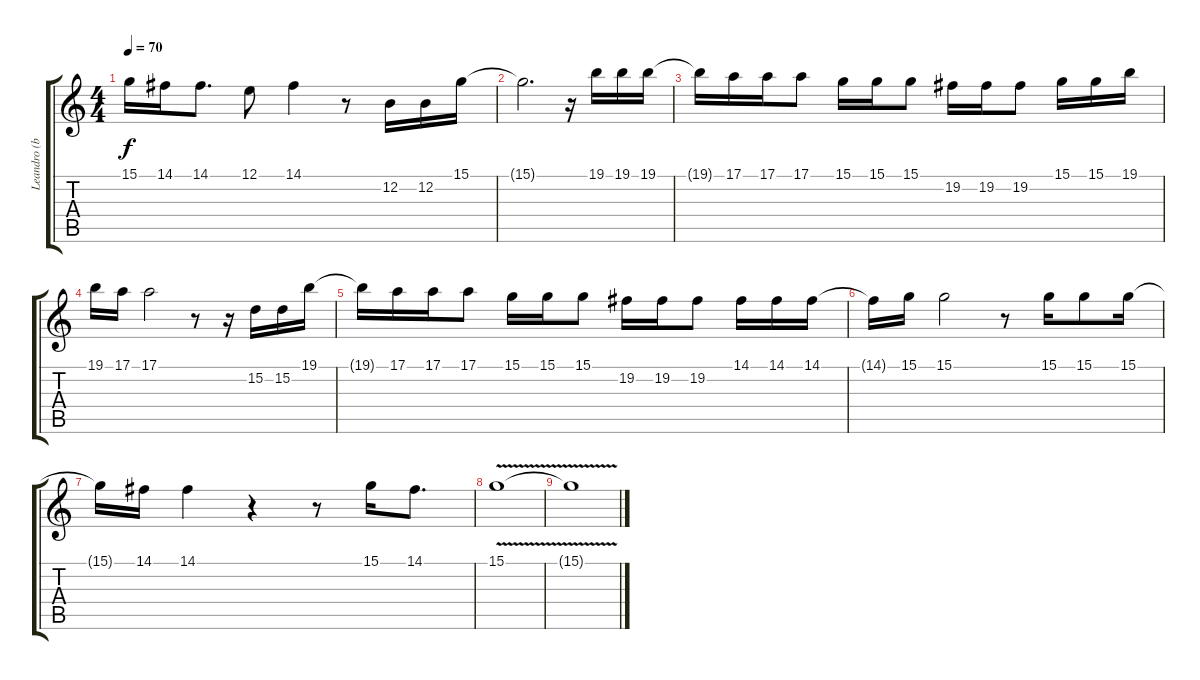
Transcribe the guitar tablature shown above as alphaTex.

\track ("Leandro (backing vocal)" "Leandro (b") {instrument lead2sawtooth}
\staff {score tabs}
\tuning (E4 B3 G3 D3 A2 E2) {hide}
\ts (4 4)
\tempo 70
\clef g2
\ks c
15.1{t}.16{dy f} 14.1.16 14.1.8{d} 12.1.8 14.1.4 r.8 12.2.16 12.2.16 15.1.16 |
15.1{t}.2{d} r.16 19.1.16 19.1.16 19.1.16 |
19.1{t}.16 17.1.16 17.1.16 17.1.8 15.1.16 15.1.16 15.1.8 19.2.16 19.2.16 19.2.8 15.1.16 15.1.16 19.1.16 |
19.1.16 17.1.16 17.1.2 r.8 r.16 15.2.16 15.2.16 19.1.16 |
19.1{t}.16 17.1.16 17.1.16 17.1.8 15.1.16 15.1.16 15.1.8 19.2.16 19.2.16 19.2.8 14.1.16 14.1.16 14.1.16 |
14.1{t}.16 15.1.16 15.1.2 r.8 15.1.16 15.1.8 15.1.16 |
15.1{t}.16 14.1.16 14.1.4 r.4 r.8 15.1.16 14.1.8{d} |
15.1{v}.1 |
15.1{t}.1
